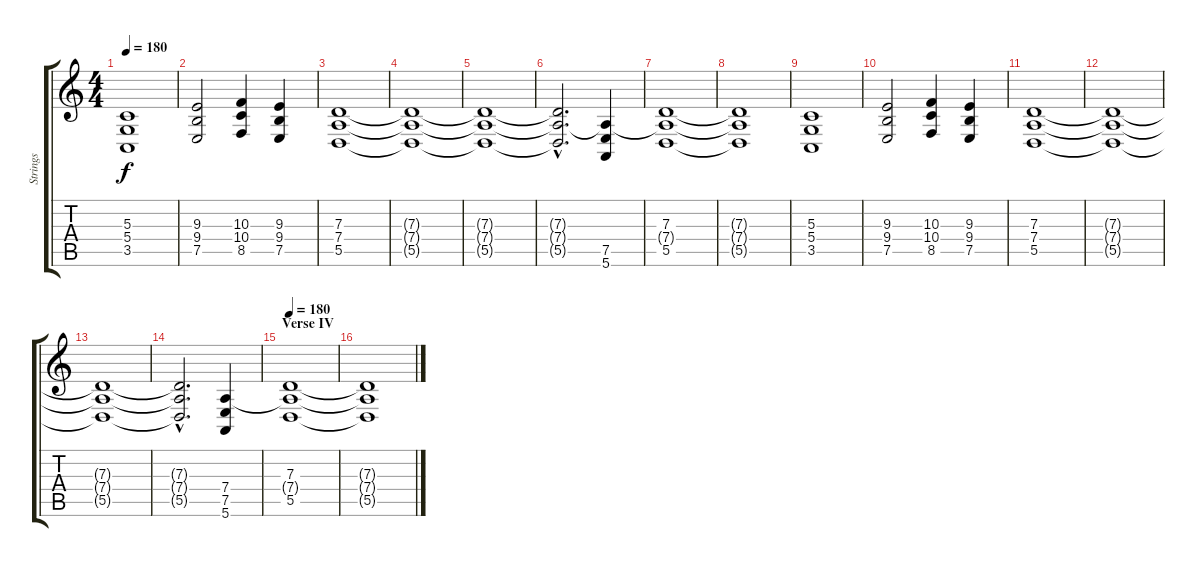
\track ("Strings" "Strings") {instrument synthstrings2}
\staff {score tabs}
\tuning (E4 B3 G3 D3 A2 E2) {hide}
\ts (4 4)
\tempo 180
\clef g2
\ks c
(5.3 5.4 3.5).1{dy f} |
(9.3 9.4 7.5).2 (10.3 10.4 8.5).4 (9.3 9.4 7.5).4 |
(7.3 7.4 5.5).1 |
(7.3{t} 7.4{t} 5.5{t}).1 |
(7.3{t} 7.4{t} 5.5{t}).1 |
(7.3{hac t} 7.4{hac t} 5.5{hac t}).2{d} (7.4{t} 7.5 5.6).4 |
(7.3 7.4{t} 5.5).1 |
(7.3{t} 7.4{t} 5.5{t}).1 |
(5.3 5.4 3.5).1 |
(9.3 9.4 7.5).2 (10.3 10.4 8.5).4 (9.3 9.4 7.5).4 |
(7.3 7.4 5.5).1 |
(7.3{t} 7.4{t} 5.5{t}).1 |
(7.3{t} 7.4{t} 5.5{t}).1 |
(7.3{hac t} 7.4{hac t} 5.5{hac t}).2{d} (7.4 7.5 5.6).4 |
\section ("" "Verse IV")
\tempo 180
(7.3 7.4{t} 5.5).1 |
(7.3{t} 7.4{t} 5.5{t}).1
